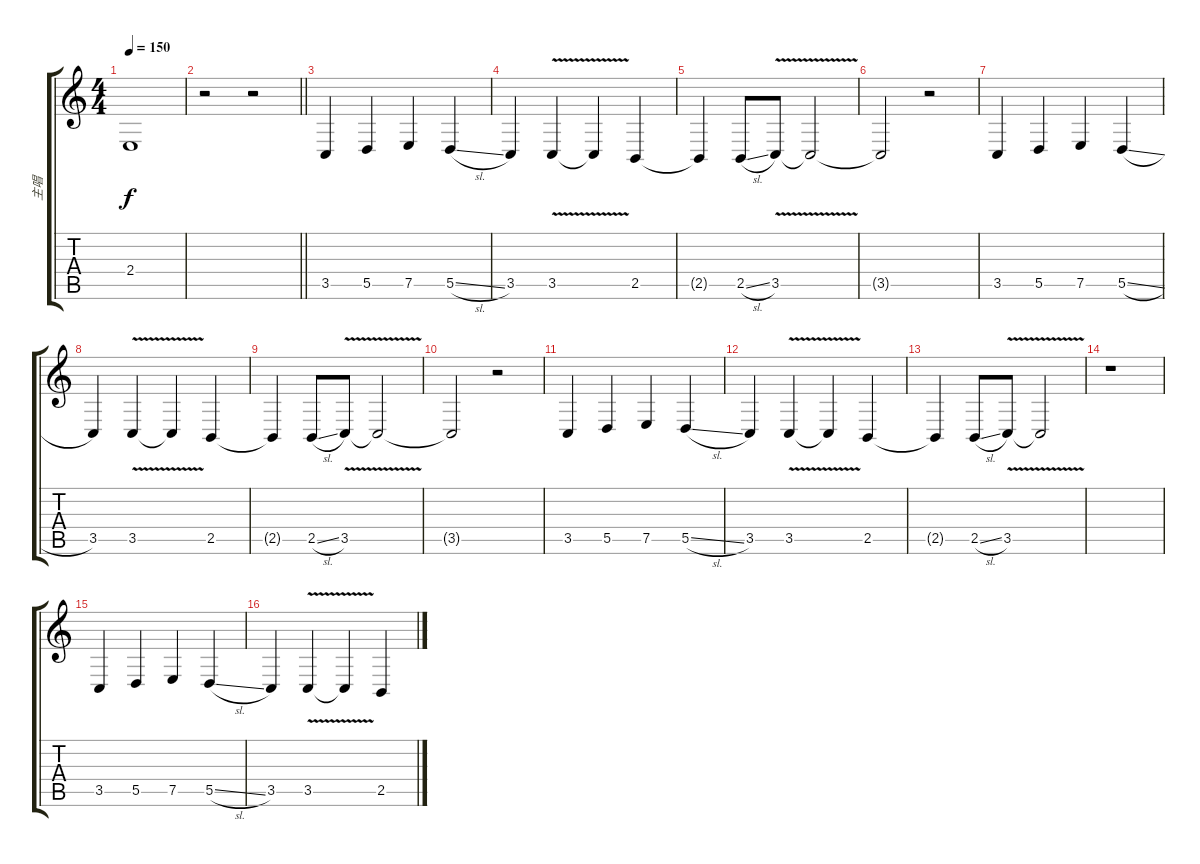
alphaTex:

\track ("主唱" "主唱") {instrument pad1newage}
\staff {score tabs}
\tuning (E4 B3 G3 D3 A2 E2) {hide}
\ts (4 4)
\tempo 150
\clef g2
\ks c
2.4{t}.1{dy f} |
\barLineRight lightlight
r.2 r.2 |
3.5.4 5.5.4 7.5.4 5.5{sl}.4 |
3.5.4 3.5{v}.4 3.5{t}.4 2.5.4 |
2.5{t}.4 2.5{sl}.8 3.5{v}.8 3.5{t}.2 |
3.5{t}.2 r.2 |
3.5.4 5.5.4 7.5.4 5.5{sl}.4 |
3.5.4 3.5{v}.4 3.5{t}.4 2.5.4 |
2.5{t}.4 2.5{sl}.8 3.5{v}.8 3.5{t}.2 |
3.5{t}.2 r.2 |
3.5.4 5.5.4 7.5.4 5.5{sl}.4 |
3.5.4 3.5{v}.4 3.5{t}.4 2.5.4 |
2.5{t}.4 2.5{sl}.8 3.5{v}.8 3.5{t}.2 |
r.1 |
3.5.4 5.5.4 7.5.4 5.5{sl}.4 |
3.5.4 3.5{v}.4 3.5{t}.4 2.5.4
